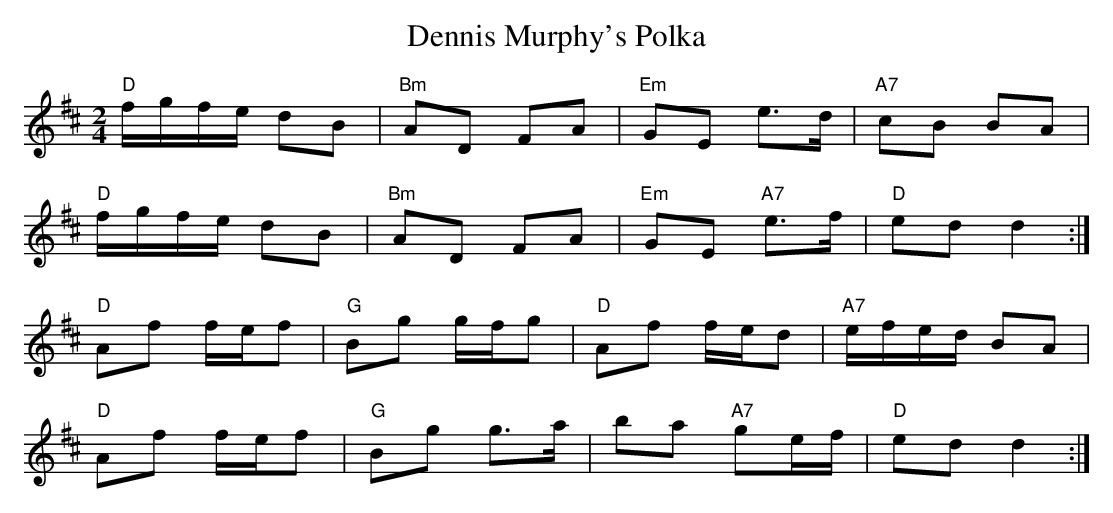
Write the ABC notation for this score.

X:1
T:Dennis Murphy's Polka
M:2/4
K:D
"D"fgfe d2B2|"Bm"A2D2 F2A2|"Em"G2E2 e3d|"A7"c2B2 B2A2|
"D"fgfe d2B2|"Bm"A2D2 F2A2|"Em"G2E2 "A7"e3f|"D"e2d2 d4:|
"D"A2f2 fef2|"G"B2g2 gfg2|"D"A2f2 fed2|"A7"efed B2A2|
"D"A2f2 fef2|"G"B2g2 g3a|b2a2 "A7"g2ef|"D"e2d2 d4:|
